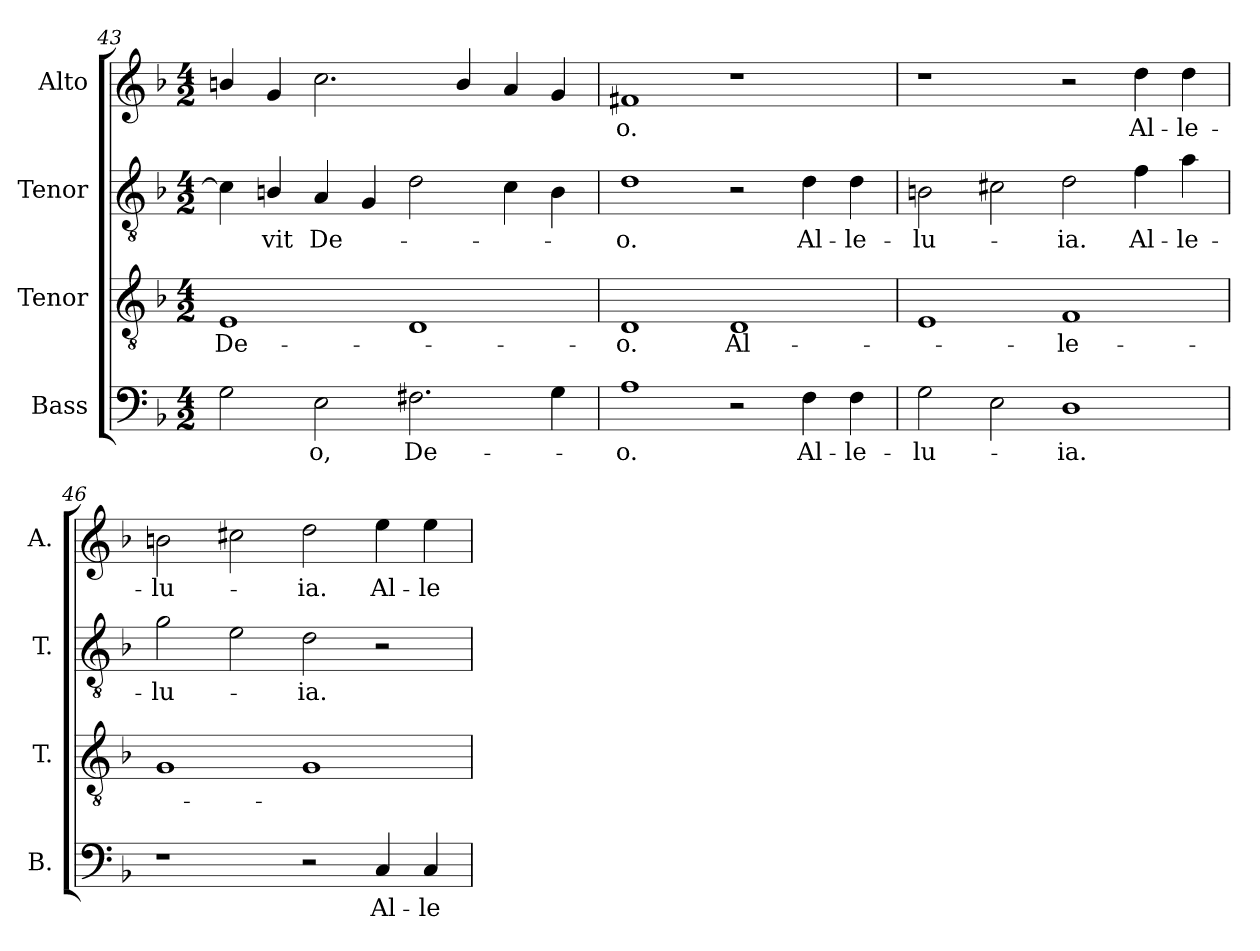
**kern	**text	**kern	**text	**kern	**text	**kern	**text
*part4	*part4	*part3	*part3	*part2	*part2	*part1	*part1
*staff4	*staff4	*staff3	*staff3	*staff2	*staff2	*staff1	*staff1
*I"Bass	*	*I"Tenor	*	*I"Tenor	*	*I"Alto	*
*I'B.	*	*I'T.	*	*I'T.	*	*I'A.	*
*clefF4	*	*clefGv2	*	*clefGv2	*	*clefG2	*
*	*	*ITrd7c12	*	*ITrd7c12	*	*	*
*k[b-]	*	*k[b-]	*	*k[b-]	*	*k[b-]	*
*F:	*	*F:	*	*F:	*	*F:	*
*M4/2	*	*M4/2	*	*M4/2	*	*M4/2	*
=43	=43	=43	=43	=43	=43	=43	=43
!	!	!	!LO:LY:b:color=#000000	!	!	!	!
2Gi\	.	1EEi	De-	4Ci\]	.	4bni/	.
!	!	!	!	!	!LO:LY:b:color=#000000	!	!
.	.	.	.	4BBni/	-vit	4gi/	.
!	!LO:LY:b:color=#000000	!	!	!	!	!	!
!	!	!	!	!	!LO:LY:b:color=#000000	!	!
2Ei\	-o,	.	.	4AAi/	De-	2.cci\	.
.	.	.	.	4GGi/	.	.	.
!	!LO:LY:b:color=#000000	!	!	!	!	!	!
2.F#Xi\	De-	1DDi	.	2Di\	.	.	.
.	.	.	.	.	.	4bi/	.
.	.	.	.	4Ci\	.	4ai/	.
4Gi\	.	.	.	4BBi\	.	4gi/	.
=44	=44	=44	=44	=44	=44	=44	=44
!	!LO:LY:b:color=#000000	!	!	!	!	!	!
!	!	!	!LO:LY:b:color=#000000	!	!	!	!
!	!	!	!	!	!LO:LY:b:color=#000000	!	!
!	!	!	!	!	!	!	!LO:LY:b:color=#000000
1Ai	-o.	1DDi	-o.	1Di	-o.	1f#Xi	-o.
!	!	!	!LO:LY:b:color=#000000	!	!	!	!
2r	.	1DDi	Al-	2r	.	1r	.
!	!LO:LY:b:color=#000000	!	!	!	!	!	!
!	!	!	!	!	!LO:LY:b:color=#000000	!	!
4Fi\	Al-	.	.	4Di\	Al-	.	.
!	!LO:LY:b:color=#000000	!	!	!	!	!	!
!	!	!	!	!	!LO:LY:b:color=#000000	!	!
4Fi\	-le-	.	.	4Di\	-le-	.	.
=45	=45	=45	=45	=45	=45	=45	=45
!	!LO:LY:b:color=#000000	!	!	!	!	!	!
!	!	!	!	!	!LO:LY:b:color=#000000	!	!
2Gi\	-lu-	1EEi	.	2BBni\	-lu-	1r	.
2Ei\	.	.	.	2C#Xi\	.	.	.
!	!LO:LY:b:color=#000000	!	!	!	!	!	!
!	!	!	!LO:LY:b:color=#000000	!	!	!	!
!	!	!	!	!	!LO:LY:b:color=#000000	!	!
1Di	-ia.	1FFi	-le-	2Di\	-ia.	2r	.
!	!	!	!	!	!LO:LY:b:color=#000000	!	!
!	!	!	!	!	!	!	!LO:LY:b:color=#000000
.	.	.	.	4Fi\	Al-	4ddi\	Al-
!	!	!	!	!	!LO:LY:b:color=#000000	!	!
!	!	!	!	!	!	!	!LO:LY:b:color=#000000
.	.	.	.	4Ai\	-le-	4ddi\	-le-
!!LO:LB:g=z
=46	=46	=46	=46	=46	=46	=46	=46
!	!	!	!	!	!LO:LY:b:color=#000000	!	!
!	!	!	!	!	!	!	!LO:LY:b:color=#000000
1r	.	1GGi	.	2Gi\	-lu-	2bni\	-lu-
.	.	.	.	2Ei\	.	2cc#Xi\	.
!	!	!	!	!	!LO:LY:b:color=#000000	!	!
!	!	!	!	!	!	!	!LO:LY:b:color=#000000
2r	.	1GGi	.	2Di\	-ia.	2ddi\	-ia.
!	!LO:LY:b:color=#000000	!	!	!	!	!	!
!	!	!	!	!	!	!	!LO:LY:b:color=#000000
4Ci/	Al-	.	.	2r	.	4eei\	Al-
!	!LO:LY:b:color=#000000	!	!	!	!	!	!
!	!	!	!	!	!	!	!LO:LY:b:color=#000000
4Ci/	-le-	.	.	.	.	4eei\	-le-
=	=	=	=	=	=	=	=
*-	*-	*-	*-	*-	*-	*-	*-
